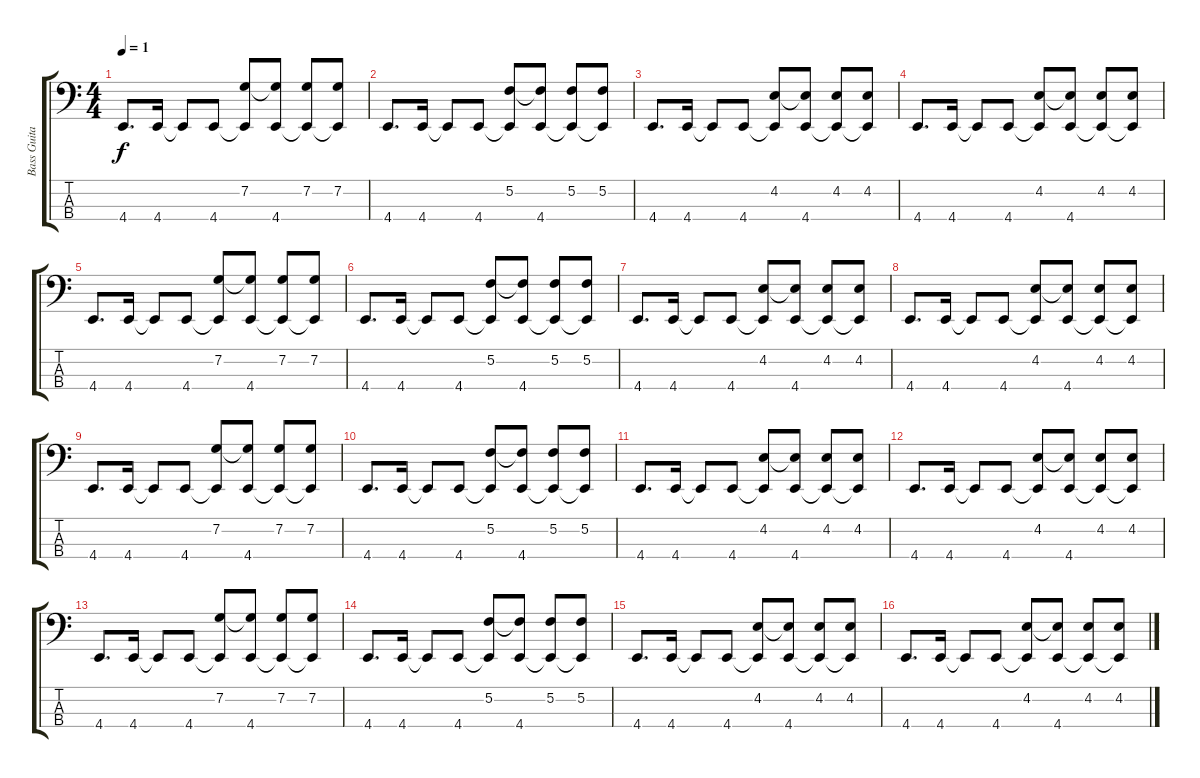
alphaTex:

\track ("Bass Guitar" "Bass Guita") {instrument electricbassfinger}
\staff {score tabs}
\tuning (F2 C2 G1 C1) {hide}
\ts (4 4)
\tempo 1
\clef f4
\ks c
4.4.8{d dy f} 4.4.16 4.4{t}.8 4.4.8 (7.2 4.4{t}).8 (7.2{t} 4.4).8 (7.2 4.4{t}).8 (7.2 4.4{t}).8 |
4.4.8{d} 4.4.16 4.4{t}.8 4.4.8 (5.2 4.4{t}).8 (5.2{t} 4.4).8 (5.2 4.4{t}).8 (5.2 4.4{t}).8 |
4.4.8{d} 4.4.16 4.4{t}.8 4.4.8 (4.2 4.4{t}).8 (4.2{t} 4.4).8 (4.2 4.4{t}).8 (4.2 4.4{t}).8 |
4.4.8{d} 4.4.16 4.4{t}.8 4.4.8 (4.2 4.4{t}).8 (4.2{t} 4.4).8 (4.2 4.4{t}).8 (4.2 4.4{t}).8 |
4.4.8{d} 4.4.16 4.4{t}.8 4.4.8 (7.2 4.4{t}).8 (7.2{t} 4.4).8 (7.2 4.4{t}).8 (7.2 4.4{t}).8 |
4.4.8{d} 4.4.16 4.4{t}.8 4.4.8 (5.2 4.4{t}).8 (5.2{t} 4.4).8 (5.2 4.4{t}).8 (5.2 4.4{t}).8 |
4.4.8{d} 4.4.16 4.4{t}.8 4.4.8 (4.2 4.4{t}).8 (4.2{t} 4.4).8 (4.2 4.4{t}).8 (4.2 4.4{t}).8 |
4.4.8{d} 4.4.16 4.4{t}.8 4.4.8 (4.2 4.4{t}).8 (4.2{t} 4.4).8 (4.2 4.4{t}).8 (4.2 4.4{t}).8 |
4.4.8{d} 4.4.16 4.4{t}.8 4.4.8 (7.2 4.4{t}).8 (7.2{t} 4.4).8 (7.2 4.4{t}).8 (7.2 4.4{t}).8 |
4.4.8{d} 4.4.16 4.4{t}.8 4.4.8 (5.2 4.4{t}).8 (5.2{t} 4.4).8 (5.2 4.4{t}).8 (5.2 4.4{t}).8 |
4.4.8{d} 4.4.16 4.4{t}.8 4.4.8 (4.2 4.4{t}).8 (4.2{t} 4.4).8 (4.2 4.4{t}).8 (4.2 4.4{t}).8 |
4.4.8{d} 4.4.16 4.4{t}.8 4.4.8 (4.2 4.4{t}).8 (4.2{t} 4.4).8 (4.2 4.4{t}).8 (4.2 4.4{t}).8 |
4.4.8{d} 4.4.16 4.4{t}.8 4.4.8 (7.2 4.4{t}).8 (7.2{t} 4.4).8 (7.2 4.4{t}).8 (7.2 4.4{t}).8 |
4.4.8{d} 4.4.16 4.4{t}.8 4.4.8 (5.2 4.4{t}).8 (5.2{t} 4.4).8 (5.2 4.4{t}).8 (5.2 4.4{t}).8 |
4.4.8{d} 4.4.16 4.4{t}.8 4.4.8 (4.2 4.4{t}).8 (4.2{t} 4.4).8 (4.2 4.4{t}).8 (4.2 4.4{t}).8 |
4.4.8{d} 4.4.16 4.4{t}.8 4.4.8 (4.2 4.4{t}).8 (4.2{t} 4.4).8 (4.2 4.4{t}).8 (4.2 4.4{t}).8
